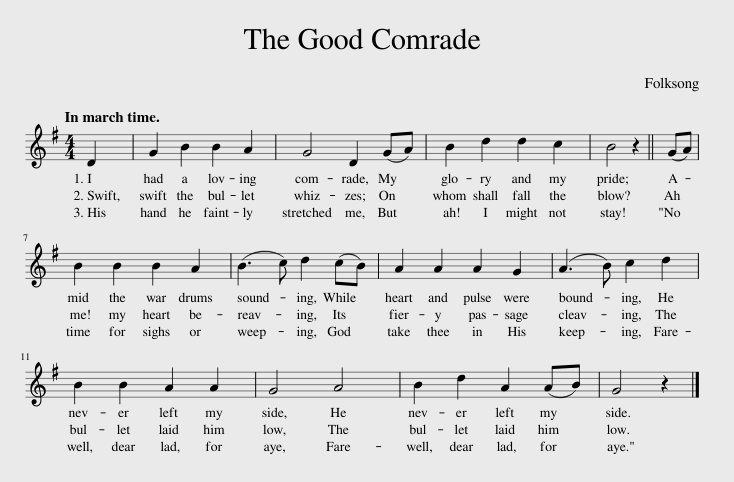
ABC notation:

X:1
L:1/8
Q:1/4=120
M:4/4
I:linebreak $
K:G
V:1 treble
V:1
 D2 | G2 B2 B2 A2 | G4 D2 (GA) | B2 d2 d2 c2 | B4 z2 || %5
 (GA) |$ B2 B2 B2 A2 | (B3 c) d2 (cB) | A2 A2 A2 G2 | (A3 B) c2 d2 |$ %10
 B2 B2 A2 A2 | G4 A4 | B2 d2 A2 (AB) | G4 z2 |] %14
